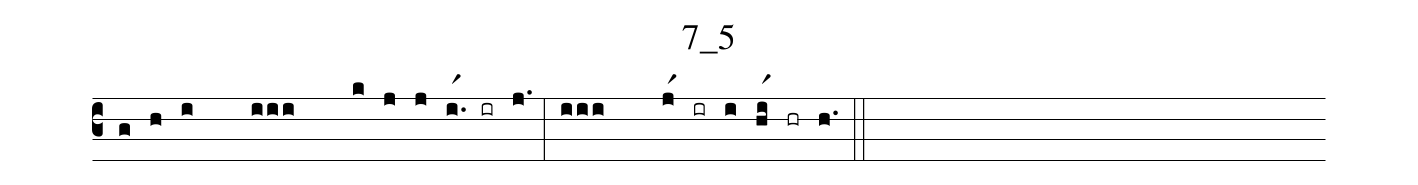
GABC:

name: 7_5;
%%
(c3) (g)(h)(i//////////) (iii//////////) (k)(j)(j) (i.r1)(ir)(j.) (:) (iii//////////)  (jr1) (ir)(i) (hir1)(hr) (h.) (::)
